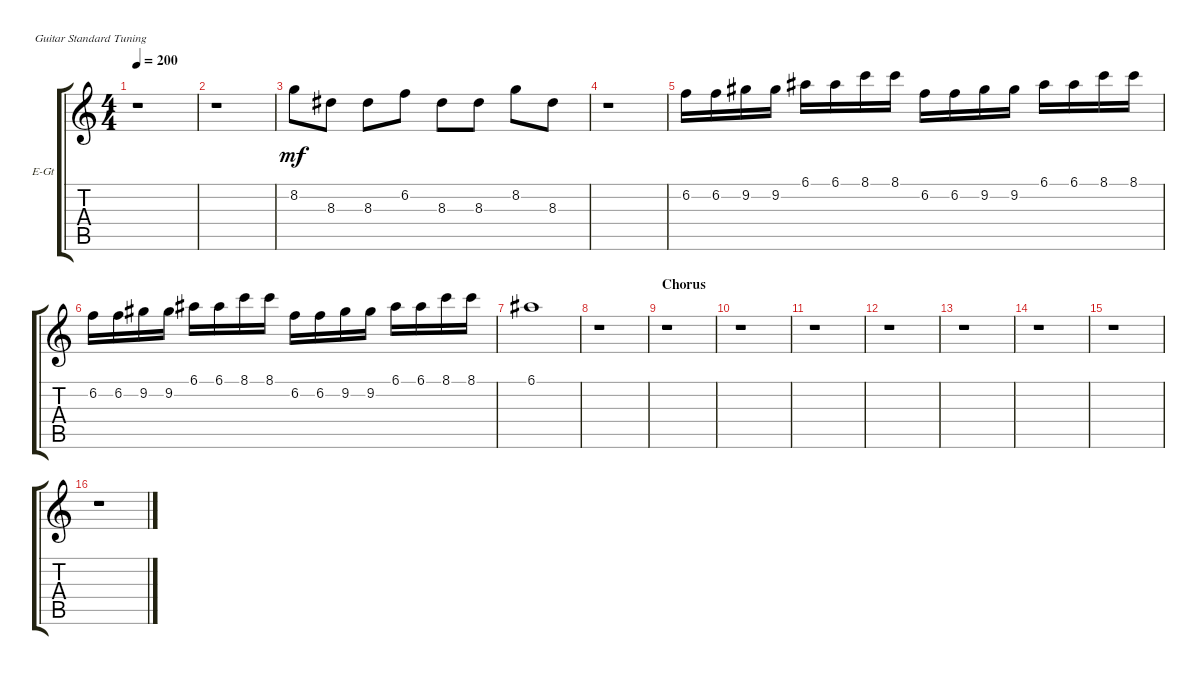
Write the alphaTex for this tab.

\bracketExtendMode groupsimilarinstruments
\firstSystemTrackNameOrientation horizontal
\otherSystemsTrackNameOrientation horizontal
\track ("Lead 1" "E-Gt") {instrument overdrivenguitar}
\staff {score tabs}
\tuning (E4 B3 G3 D3 A2 E2)
\ts (4 4)
\tempo 200
\clef g2
\ks aminor
r.1{dy mp} |
r.1 |
8.2.8{dy mf} 8.3.8 8.3.8 6.2.8 8.3.8 8.3.8 8.2.8 8.3.8 |
r.1 |
6.2.16 6.2.16 9.2.16 9.2.16 6.1.16 6.1.16 8.1.16 8.1.16 6.2.16 6.2.16 9.2.16 9.2.16 6.1.16 6.1.16 8.1.16 8.1.16 |
6.2.16 6.2.16 9.2.16 9.2.16 6.1.16 6.1.16 8.1.16 8.1.16 6.2.16 6.2.16 9.2.16 9.2.16 6.1.16 6.1.16 8.1.16 8.1.16 |
6.1.1 |
r.1 |
\section ("" "Chorus")
r.1 |
r.1 |
r.1 |
r.1 |
r.1 |
r.1 |
r.1 |
r.1
